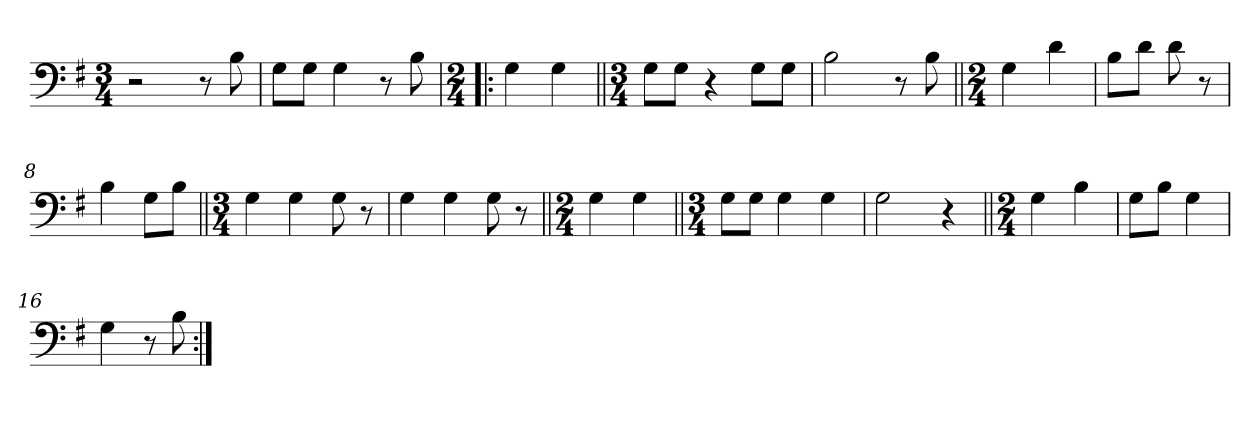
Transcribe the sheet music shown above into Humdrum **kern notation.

**kern
*part1
*staff1
*clefF4
*k[f#]
*M3/4
=1
2r
8r
8B\
=2
8G\L
8G\J
4G\
8r
8B\
=3!|:
*M2/4
4G\
4G\
=4||
*M3/4
8G\L
8G\J
4r
8G\L
8G\J
=5
2B\
8r
8B\
=6||
*M2/4
4G\
4d\
=7
8B\L
8d\J
8d\
8r
=8
4B\
8G\L
8B\J
=9||
*M3/4
4G\
4G\
8G\
8r
=10
4G\
4G\
8G\
8r
=11||
*M2/4
4G\
4G\
=12||
*M3/4
8G\L
8G\J
4G\
4G\
=13
2G\
4r
=14||
*M2/4
4G\
4B\
=15
8G\L
8B\J
4G\
=16
4G\
8r
8B\
=:|!
*-
